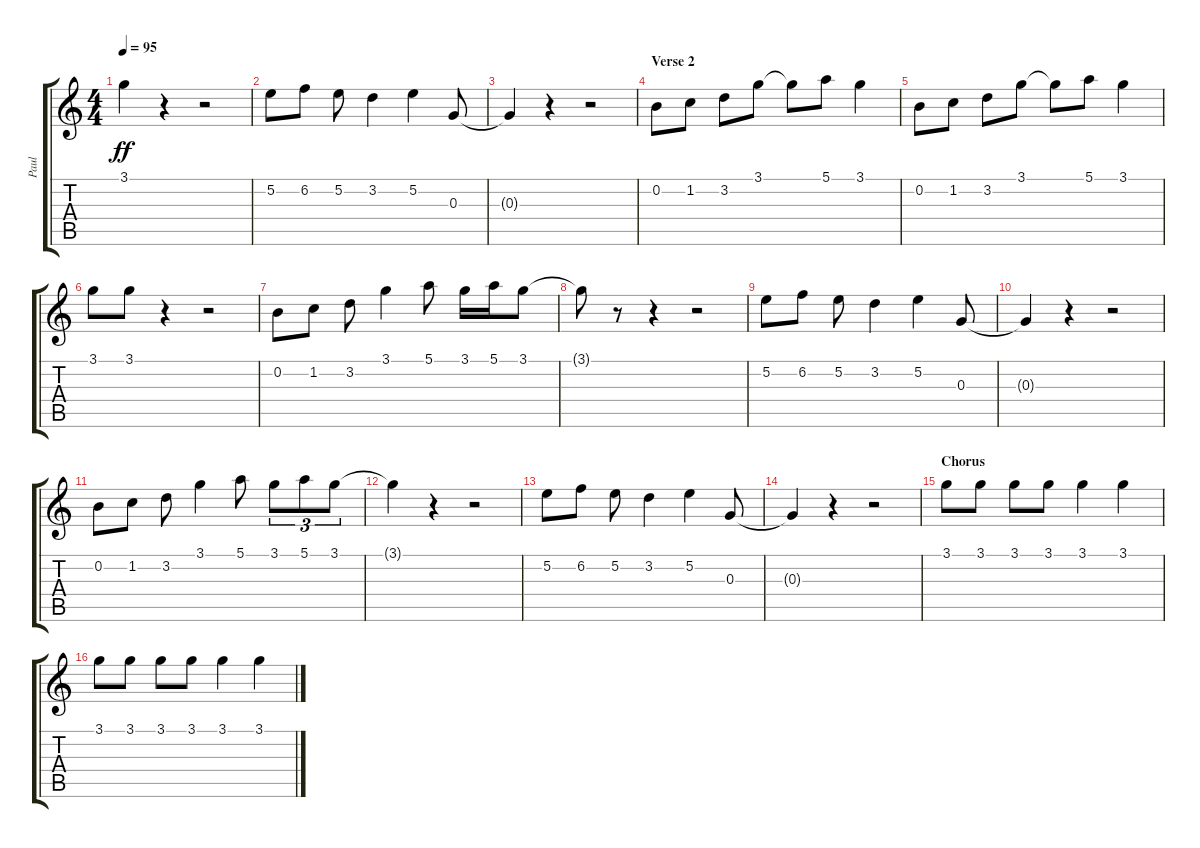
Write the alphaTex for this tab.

\track ("Paul" "Paul") {instrument acousticguitarsteel}
\staff {score tabs}
\tuning (E4 B3 G3 D3 A2 E2) {hide}
\ts (4 4)
\tempo 95
\clef g2
\ks c
3.1{t}.4{dy ff} r.4 r.2 |
5.2.8 6.2.8 5.2.8 3.2.4 5.2.4 0.3.8 |
0.3{t}.4 r.4 r.2 |
\section ("" "Verse 2")
0.2.8 1.2.8 3.2.8 3.1.8 3.1{t}.8 5.1.8 3.1.4 |
0.2.8 1.2.8 3.2.8 3.1.8 3.1{t}.8 5.1.8 3.1.4 |
3.1.8 3.1.8 r.4 r.2 |
0.2.8 1.2.8 3.2.8 3.1.4 5.1.8 3.1.16 5.1.16 3.1.8 |
3.1{t}.8 r.8 r.4 r.2 |
5.2.8 6.2.8 5.2.8 3.2.4 5.2.4 0.3.8 |
0.3{t}.4 r.4 r.2 |
0.2.8 1.2.8 3.2.8 3.1.4 5.1.8 3.1.8{tu (3 2)} 5.1.8{tu (3 2)} 3.1.8{tu (3 2)} |
3.1{t}.4 r.4 r.2 |
5.2.8 6.2.8 5.2.8 3.2.4 5.2.4 0.3.8 |
0.3{t}.4 r.4 r.2 |
\section ("" "Chorus")
3.1.8 3.1.8 3.1.8 3.1.8 3.1.4 3.1.4 |
3.1.8 3.1.8 3.1.8 3.1.8 3.1.4 3.1.4
